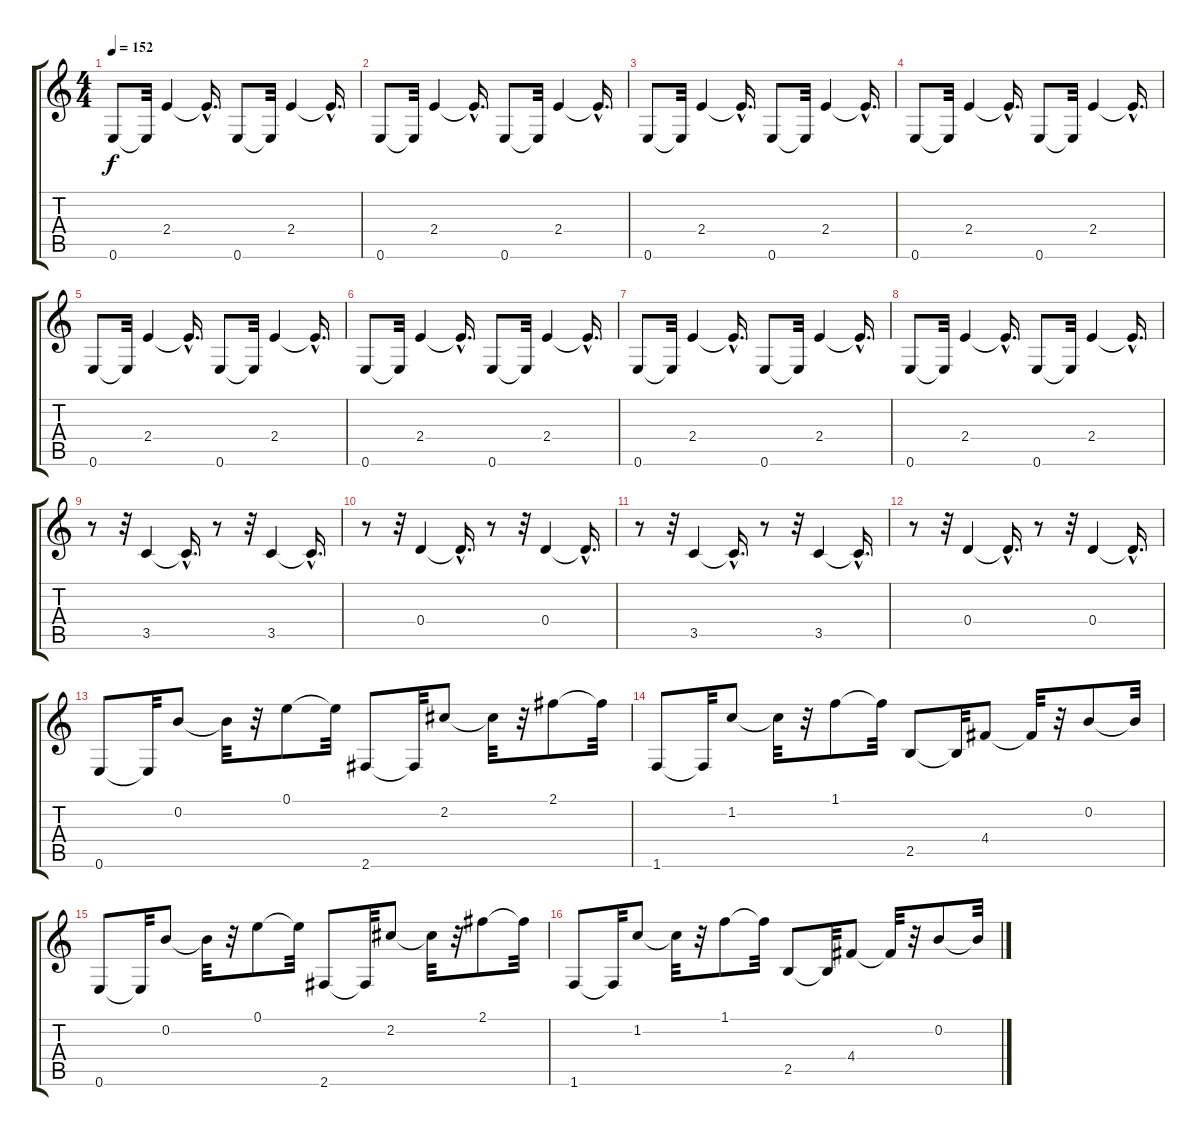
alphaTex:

\track "" {instrument contrabass}
\staff {score tabs}
\tuning (E4 B3 G3 D3 A2 E2) {hide}
\ts (4 4)
\tempo 152
\clef g2
\ks c
0.6.8{dy f instrument contrabass} 0.6{t}.32 2.4.4 2.4{hac t}.16{d} 0.6.8 0.6{t}.32 2.4.4 2.4{hac t}.16{d} |
0.6.8 0.6{t}.32 2.4.4 2.4{hac t}.16{d} 0.6.8 0.6{t}.32 2.4.4 2.4{hac t}.16{d} |
0.6.8 0.6{t}.32 2.4.4 2.4{hac t}.16{d} 0.6.8 0.6{t}.32 2.4.4 2.4{hac t}.16{d} |
0.6.8 0.6{t}.32 2.4.4 2.4{hac t}.16{d} 0.6.8 0.6{t}.32 2.4.4 2.4{hac t}.16{d} |
0.6.8 0.6{t}.32 2.4.4 2.4{hac t}.16{d} 0.6.8 0.6{t}.32 2.4.4 2.4{hac t}.16{d} |
0.6.8 0.6{t}.32 2.4.4 2.4{hac t}.16{d} 0.6.8 0.6{t}.32 2.4.4 2.4{hac t}.16{d} |
0.6.8 0.6{t}.32 2.4.4 2.4{hac t}.16{d} 0.6.8 0.6{t}.32 2.4.4 2.4{hac t}.16{d} |
0.6.8 0.6{t}.32 2.4.4 2.4{hac t}.16{d} 0.6.8 0.6{t}.32 2.4.4 2.4{hac t}.16{d} |
r.8 r.32 3.5.4 3.5{hac t}.16{d} r.8 r.32 3.5.4 3.5{hac t}.16{d} |
r.8 r.32 0.4.4 0.4{hac t}.16{d} r.8 r.32 0.4.4 0.4{hac t}.16{d} |
r.8 r.32 3.5.4 3.5{hac t}.16{d} r.8 r.32 3.5.4 3.5{hac t}.16{d} |
r.8 r.32 0.4.4 0.4{hac t}.16{d} r.8 r.32 0.4.4 0.4{hac t}.16{d} |
0.6.8 0.6{t}.32 0.2.8 0.2{t}.32 r.32 0.1.8 0.1{t}.32 2.6.8 2.6{t}.32 2.2.8 2.2{t}.32 r.32 2.1.8 2.1{t}.32 |
1.6.8 1.6{t}.32 1.2.8 1.2{t}.32 r.32 1.1.8 1.1{t}.32 2.5.8 2.5{t}.32 4.4.8 4.4{t}.32 r.32 0.2.8 0.2{t}.32 |
0.6.8 0.6{t}.32 0.2.8 0.2{t}.32 r.32 0.1.8 0.1{t}.32 2.6.8 2.6{t}.32 2.2.8 2.2{t}.32 r.32 2.1.8 2.1{t}.32 |
1.6.8 1.6{t}.32 1.2.8 1.2{t}.32 r.32 1.1.8 1.1{t}.32 2.5.8 2.5{t}.32 4.4.8 4.4{t}.32 r.32 0.2.8 0.2{t}.32
